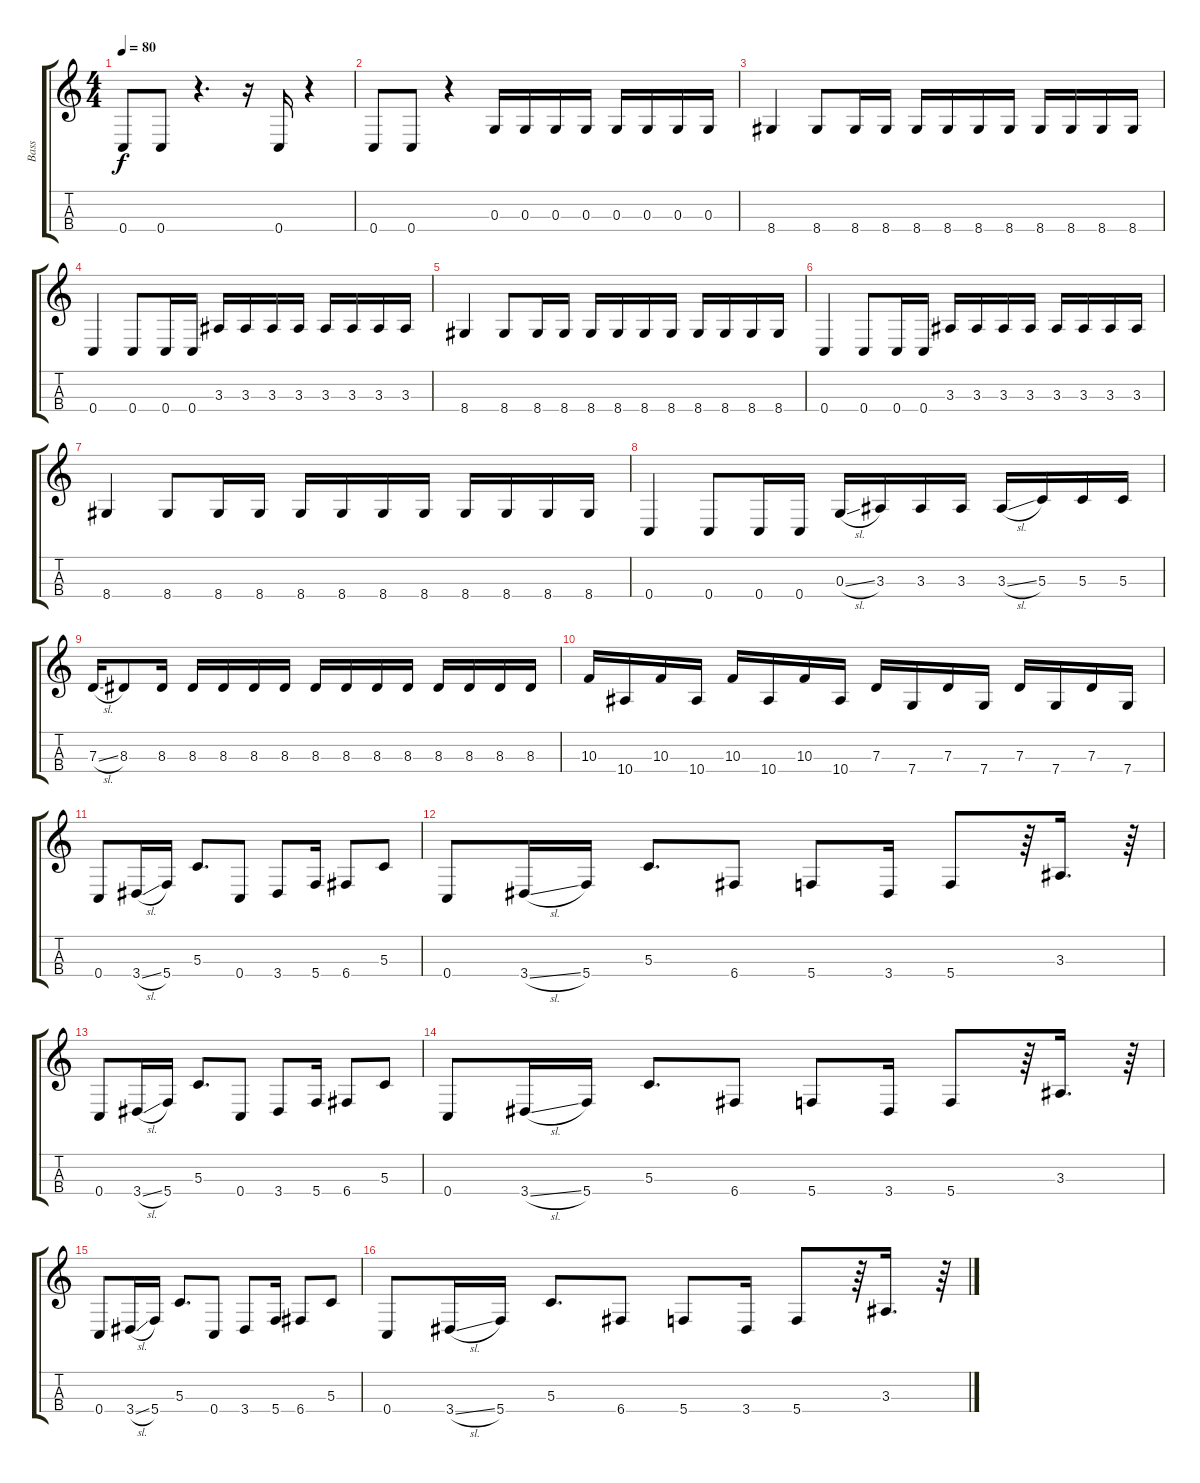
\track ("Bass" "Bass") {instrument electricbassfinger}
\staff {score tabs}
\tuning (F3 C3 G2 C2) {hide}
\ts (4 4)
\tempo 80
\clef g2
\ks c
0.4.8{dy f} 0.4.8 r.4{d} r.16 0.4.16 r.4 |
0.4.8 0.4.8 r.4 0.3.16 0.3.16 0.3.16 0.3.16 0.3.16 0.3.16 0.3.16 0.3.16 |
8.4.4 8.4.8 8.4.16 8.4.16 8.4.16 8.4.16 8.4.16 8.4.16 8.4.16 8.4.16 8.4.16 8.4.16 |
0.4.4 0.4.8 0.4.16 0.4.16 3.3.16 3.3.16 3.3.16 3.3.16 3.3.16 3.3.16 3.3.16 3.3.16 |
8.4.4 8.4.8 8.4.16 8.4.16 8.4.16 8.4.16 8.4.16 8.4.16 8.4.16 8.4.16 8.4.16 8.4.16 |
0.4.4 0.4.8 0.4.16 0.4.16 3.3.16 3.3.16 3.3.16 3.3.16 3.3.16 3.3.16 3.3.16 3.3.16 |
8.4.4 8.4.8 8.4.16 8.4.16 8.4.16 8.4.16 8.4.16 8.4.16 8.4.16 8.4.16 8.4.16 8.4.16 |
0.4.4 0.4.8 0.4.16 0.4.16 0.3{sl}.16 3.3.16 3.3.16 3.3.16 3.3{sl}.16 5.3.16 5.3.16 5.3.16 |
7.3{sl}.16 8.3.8 8.3.16 8.3.16 8.3.16 8.3.16 8.3.16 8.3.16 8.3.16 8.3.16 8.3.16 8.3.16 8.3.16 8.3.16 8.3.16 |
10.3.16 10.4.16 10.3.16 10.4.16 10.3.16 10.4.16 10.3.16 10.4.16 7.3.16 7.4.16 7.3.16 7.4.16 7.3.16 7.4.16 7.3.16 7.4.16 |
0.4.8 3.4{sl}.16 5.4.16 5.3.8{d} 0.4.8 3.4.8 5.4.16 6.4.8 5.3.8 |
0.4.8 3.4{sl}.16 5.4.16 5.3.8{d} 6.4.8 5.4.8 3.4.16 5.4.8 r.64 3.3.16{d} r.64 |
0.4.8 3.4{sl}.16 5.4.16 5.3.8{d} 0.4.8 3.4.8 5.4.16 6.4.8 5.3.8 |
0.4.8 3.4{sl}.16 5.4.16 5.3.8{d} 6.4.8 5.4.8 3.4.16 5.4.8 r.64 3.3.16{d} r.64 |
0.4.8 3.4{sl}.16 5.4.16 5.3.8{d} 0.4.8 3.4.8 5.4.16 6.4.8 5.3.8 |
0.4.8 3.4{sl}.16 5.4.16 5.3.8{d} 6.4.8 5.4.8 3.4.16 5.4.8 r.64 3.3.16{d} r.64
